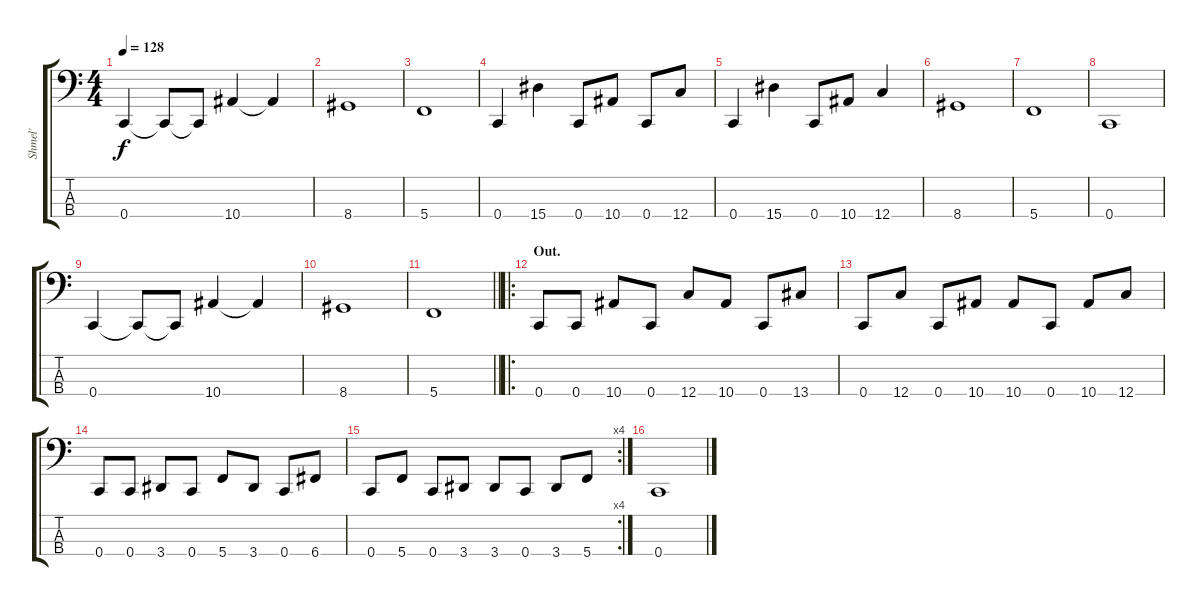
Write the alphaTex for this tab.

\track ("Shmel'" "Shmel'") {instrument electricbassfinger}
\staff {score tabs}
\tuning (F2 C2 G1 C1) {hide}
\ts (4 4)
\tempo 128
\clef f4
\ks c
0.4.4{dy f} 0.4{t}.8 0.4{t}.8 10.4.4 10.4{t}.4 |
8.4.1 |
5.4.1 |
0.4.4 15.4.4 0.4.8 10.4.8 0.4.8 12.4.8 |
0.4.4 15.4.4 0.4.8 10.4.8 12.4.4 |
8.4.1 |
5.4.1 |
0.4.1 |
0.4.4 0.4{t}.8 0.4{t}.8 10.4.4 10.4{t}.4 |
8.4.1 |
\barLineRight lightlight
5.4.1 |
\ro
\section ("" "Out.")
0.4.8 0.4.8 10.4.8 0.4.8 12.4.8 10.4.8 0.4.8 13.4.8 |
0.4.8 12.4.8 0.4.8 10.4.8 10.4.8 0.4.8 10.4.8 12.4.8 |
0.4.8 0.4.8 3.4.8 0.4.8 5.4.8 3.4.8 0.4.8 6.4.8 |
\rc 4
0.4.8 5.4.8 0.4.8 3.4.8 3.4.8 0.4.8 3.4.8 5.4.8 |
0.4.1
